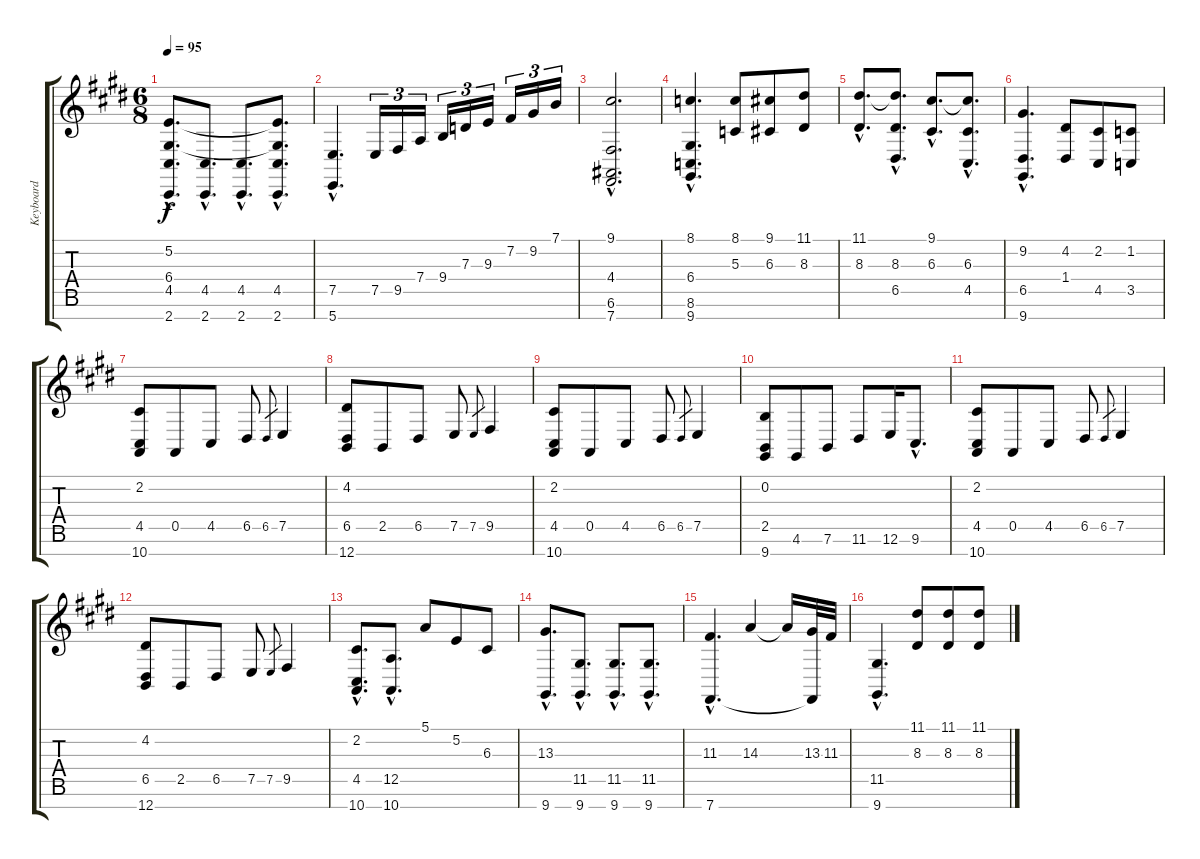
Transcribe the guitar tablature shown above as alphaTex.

\track ("Keyboard" "Keyboard") {instrument lead2sawtooth}
\staff {score tabs}
\tuning (E4 B3 G3 D3 A2 E2 B1) {hide}
\ts (6 8)
\tempo 95
\clef g2
\ks e
(5.2{hac} 6.4{hac} 4.5{hac} 2.7{hac}).8{d dy f} (4.5{hac} 2.7{hac}).8{d} (4.5{hac} 2.7{hac}).8{d} (5.2{hac t} 6.4{hac t} 4.5{hac} 2.7{hac}).8{d} |
(7.5{hac} 5.7{hac}).4{d} 7.5.16{tu (3 2)} 9.5.16{tu (3 2)} 7.4.16{tu (3 2)} 9.4.16{tu (3 2)} 7.3.16{tu (3 2)} 9.3.16{tu (3 2)} 7.2.16{tu (3 2)} 9.2.16{tu (3 2)} 7.1.16{tu (3 2)} |
(9.1{hac} 4.4{hac} 6.6{hac} 7.7{hac}).2{d} |
(8.1{hac} 6.4{hac} 8.6{hac} 9.7{hac}).4{d instrument acousticgrandpiano} (8.1 5.3).8 (9.1 6.3).8 (11.1 8.3).8 |
(11.1{hac} 8.3{hac}).8{d} (11.1{hac t} 8.3{hac} 6.5{hac}).8{d} (9.1{hac} 6.3{hac}).8{d} (9.1{hac t} 6.3{hac} 4.5{hac}).8{d} |
(9.2{hac} 6.5{hac} 9.7{hac}).4{d} (4.2 1.4).8 (2.2 4.5).8 (1.2 3.5).8 |
(2.2 4.5 10.7).8 0.5.8 4.5.8 6.5.8 6.5.8{gr} 7.5.4 |
(4.2 6.5 12.7).8 2.5.8 6.5.8 7.5.8 7.5.8{gr} 9.5.4 |
(2.2 4.5 10.7).8 0.5.8 4.5.8 6.5.8 6.5.8{gr} 7.5.4 |
(0.2 2.5 9.7).8 4.6.8 7.6.8 11.6.8 12.6.16 9.6{hac}.8{d} |
(2.2 4.5 10.7).8 0.5.8 4.5.8 6.5.8 6.5.8{gr} 7.5.4 |
(4.2 6.5 12.7).8 2.5.8 6.5.8 7.5.8 7.5.8{gr} 9.5.4 |
(2.2{hac} 4.5{hac} 10.7{hac}).8{d} (12.5{hac} 10.7{hac}).8{d} 5.1.8 5.2.8 6.3.8 |
(13.3{hac} 9.7{hac}).8{d} (11.5{hac} 9.7{hac}).8{d} (11.5{hac} 9.7{hac}).8{d} (11.5{hac} 9.7{hac}).8{d} |
(11.3{hac} 7.7{hac}).4{d} 14.3.4 14.3{t}.16 (13.3 7.7{t}).32 11.3.32 |
(11.5{hac} 9.7{hac}).4{d} (11.1 8.3).8 (11.1 8.3).8 (11.1 8.3).8
